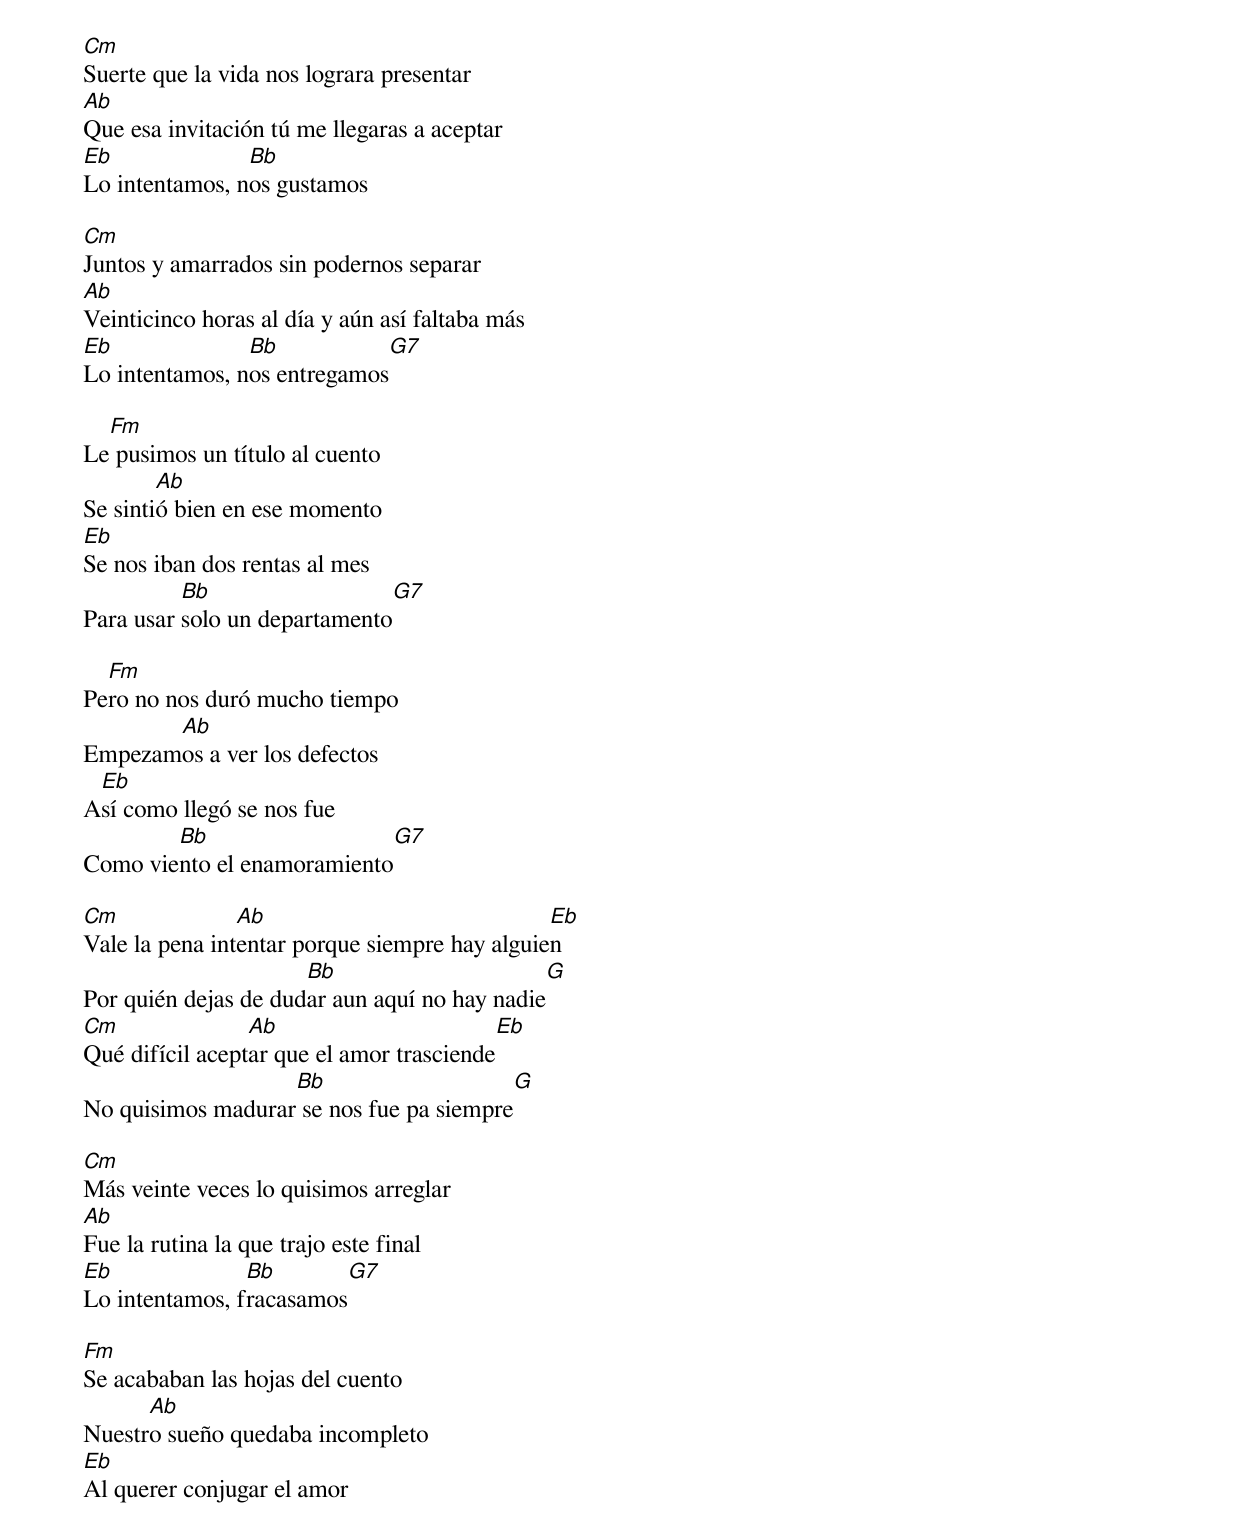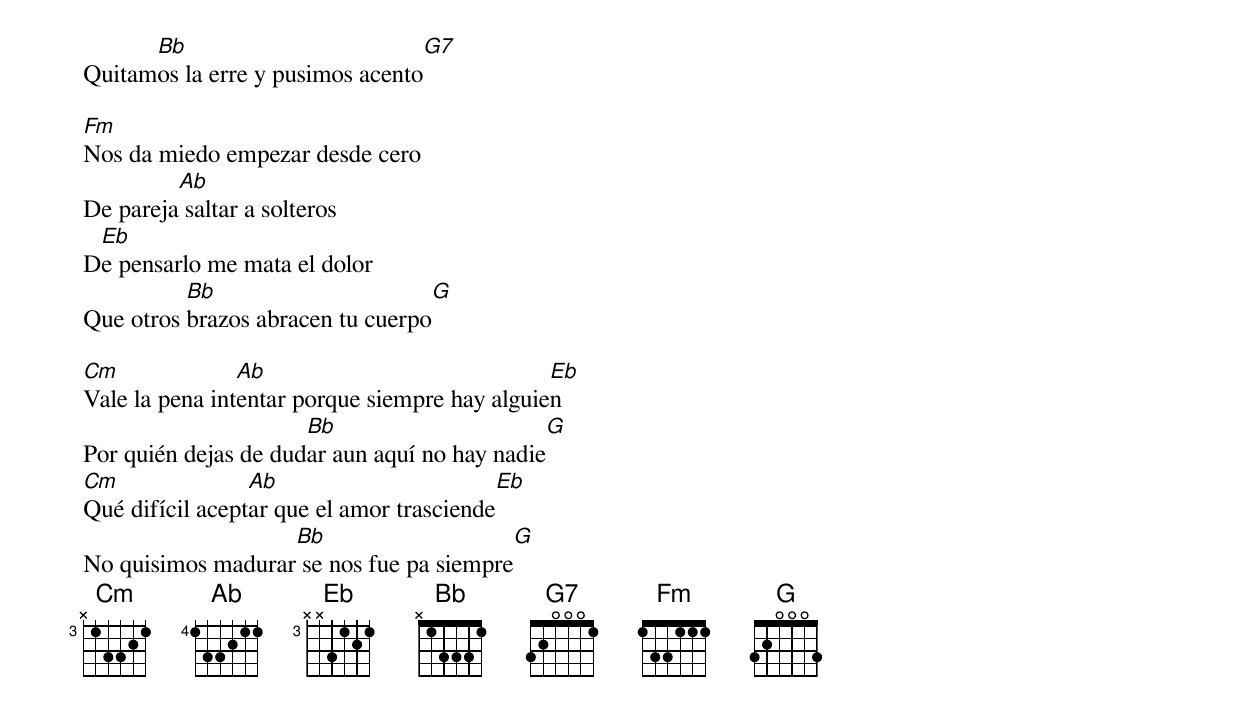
Cm
Suerte que la vida nos lograra presentar
Ab
Que esa invitación tú me llegaras a aceptar
Eb              Bb
Lo intentamos, nos gustamos

Cm
Juntos y amarrados sin podernos separar
Ab
Veinticinco horas al día y aún así faltaba más
Eb              Bb                  G7
Lo intentamos, nos entregamos

  Fm
Le pusimos un título al cuento
        Ab
Se sintió bien en ese momento
Eb
Se nos iban dos rentas al mes
          Bb                    G7
Para usar solo un departamento

  Fm
Pero no nos duró mucho tiempo
       Ab
Empezamos a ver los defectos
 Eb
Así como llegó se nos fue
        Bb                     G7
Como viento el enamoramiento

Cm              Ab                             Eb
Vale la pena intentar porque siempre hay alguien
                      Bb                      G
Por quién dejas de dudar aun aquí no hay nadie
Cm               Ab                        Eb
Qué difícil aceptar que el amor trasciende
                   Bb                    G
No quisimos madurar se nos fue pa siempre

Cm
Más veinte veces lo quisimos arreglar
Ab
Fue la rutina la que trajo este final
Eb              Bb           G7
Lo intentamos, fracasamos

Fm
Se acababan las hojas del cuento
      Ab
Nuestro sueño quedaba incompleto
Eb
Al querer conjugar el amor
      Bb                          G7
Quitamos la erre y pusimos acento

Fm
Nos da miedo empezar desde cero
         Ab
De pareja saltar a solteros
 Eb
De pensarlo me mata el dolor
          Bb                         G
Que otros brazos abracen tu cuerpo

Cm              Ab                             Eb
Vale la pena intentar porque siempre hay alguien
                      Bb                      G
Por quién dejas de dudar aun aquí no hay nadie
Cm               Ab                        Eb
Qué difícil aceptar que el amor trasciende
                   Bb                    G
No quisimos madurar se nos fue pa siempre
